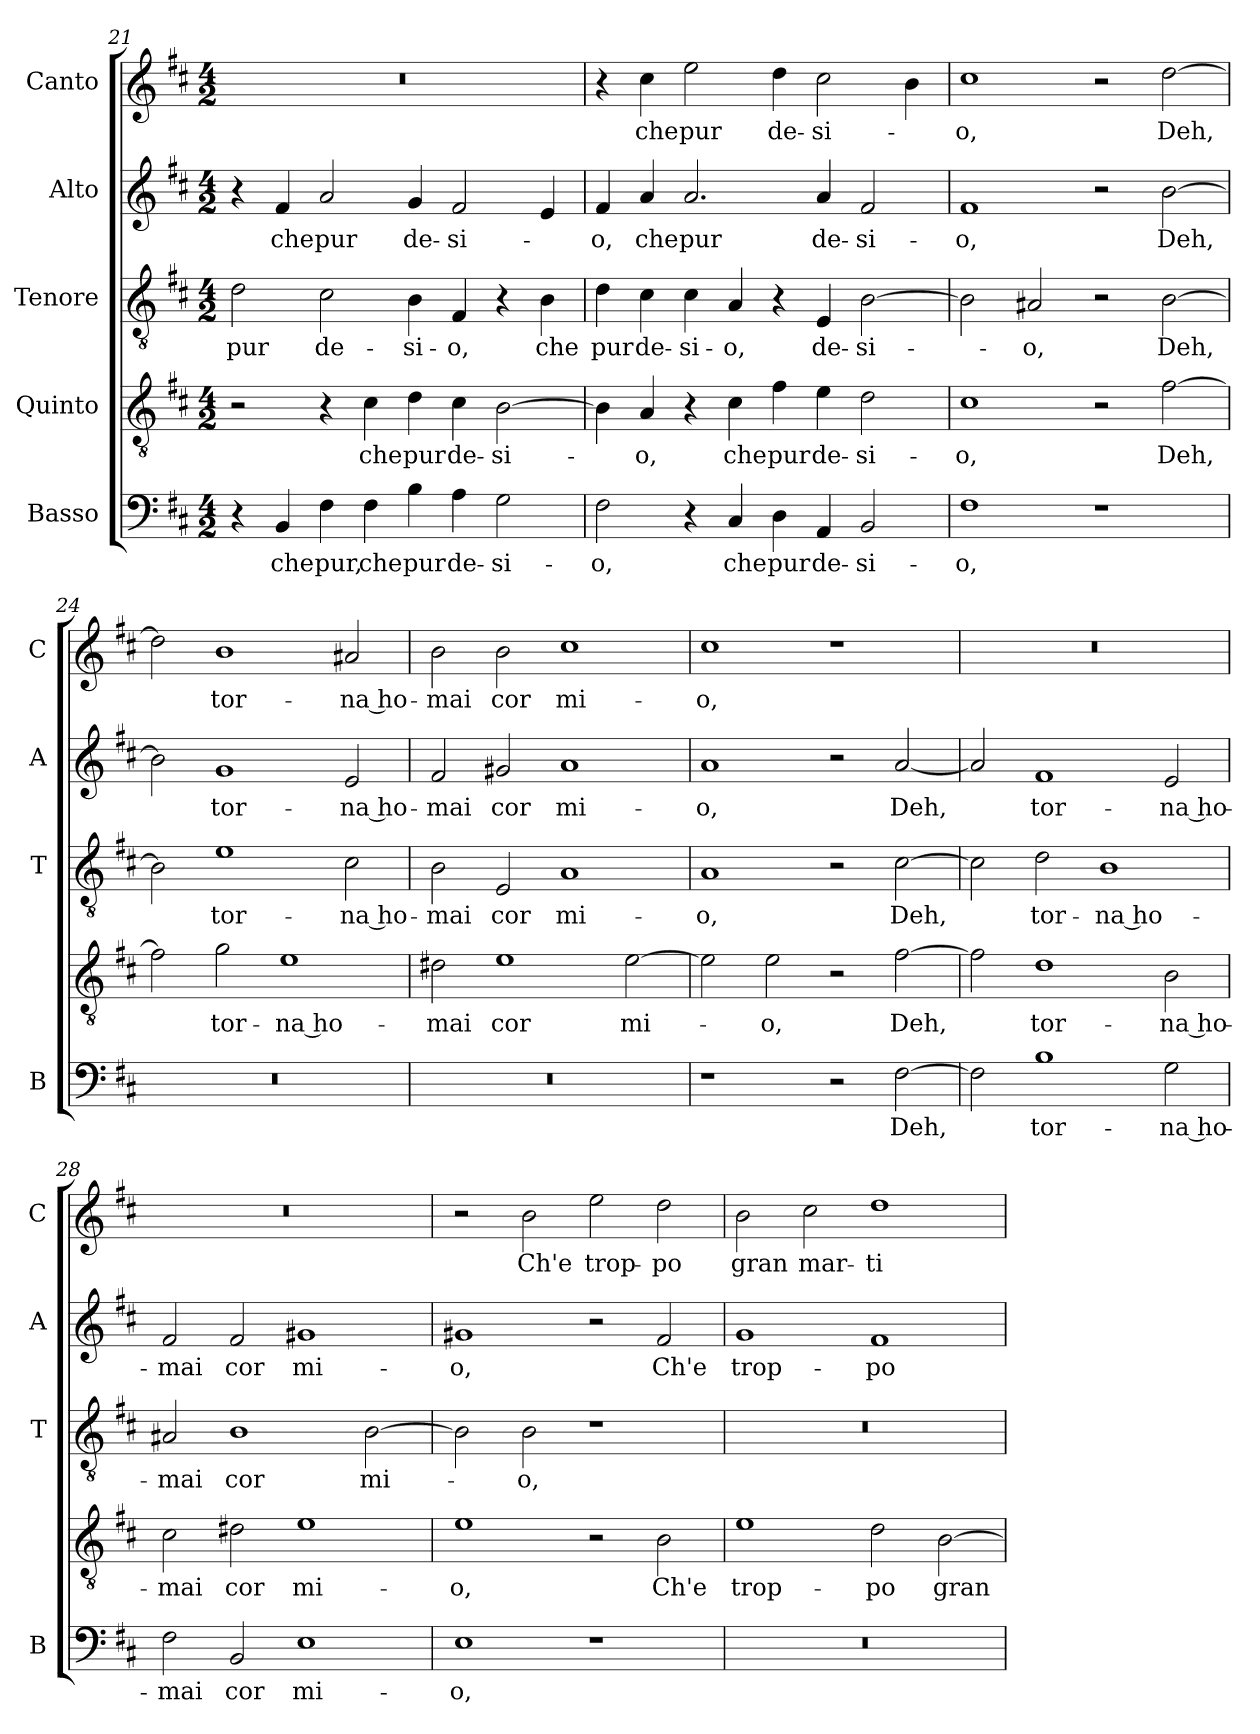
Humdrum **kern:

**kern	**text	**kern	**text	**kern	**text	**kern	**text	**kern	**text
*part5	*part5	*part4	*part4	*part3	*part3	*part2	*part2	*part1	*part1
*staff5	*staff5	*staff4	*staff4	*staff3	*staff3	*staff2	*staff2	*staff1	*staff1
*I"Basso	*	*I"Quinto	*	*I"Tenore	*	*I"Alto	*	*I"Canto	*
*I'B	*	*	*	*I'T	*	*I'A	*	*I'C	*
*clefF4	*	*clefGv2	*	*clefGv2	*	*clefG2	*	*clefG2	*
*k[f#c#]	*	*k[f#c#]	*	*k[f#c#]	*	*k[f#c#]	*	*k[f#c#]	*
*D:	*	*D:	*	*D:	*	*D:	*	*D:	*
*M4/2	*	*M4/2	*	*M4/2	*	*M4/2	*	*M4/2	*
=21	=21	=21	=21	=21	=21	=21	=21	=21	=21
!	!	!	!	!	!LO:LY:b	!	!	!	!
4r	.	2r	.	2d\	pur	4r	.	0r	.
!	!LO:LY:b	!	!	!	!	!	!LO:LY:b	!	!
4BB/	che	.	.	.	.	4f#/	che	.	.
!	!LO:LY:b	!	!	!	!LO:LY:b	!	!LO:LY:b	!	!
4F#\	pur,	4r	.	2c#\	de-	2a/	pur	.	.
!	!LO:LY:b	!	!LO:LY:b	!	!	!	!	!	!
4F#\	che	4c#\	che	.	.	.	.	.	.
!	!LO:LY:b	!	!LO:LY:b	!	!LO:LY:b	!	!LO:LY:b	!	!
4B\	pur	4d\	pur	4B\	-si-	4g/	de-	.	.
!	!LO:LY:b	!	!LO:LY:b	!	!LO:LY:b	!	!LO:LY:b	!	!
4A\	de-	4c#\	de-	4F#/	-o,	2f#/	-si-	.	.
!	!LO:LY:b	!	!LO:LY:b	!	!	!	!	!	!
2G\	-si-	[2B\	-si-	4r	.	.	.	.	.
!	!	!	!	!	!LO:LY:b	!	!	!	!
.	.	.	.	4B\	che	4e/	.	.	.
=22	=22	=22	=22	=22	=22	=22	=22	=22	=22
!	!LO:LY:b	!	!	!	!LO:LY:b	!	!LO:LY:b	!	!
2F#\	-o,	4B\]	.	4d\	pur	4f#/	-o,	4r	.
!	!	!	!LO:LY:b	!	!LO:LY:b	!	!LO:LY:b	!	!LO:LY:b
.	.	4A/	-o,	4c#\	de-	4a/	che	4cc#\	che
!	!	!	!	!	!LO:LY:b	!	!LO:LY:b	!	!LO:LY:b
4r	.	4r	.	4c#\	-si-	2.a/	pur	2ee\	pur
!	!LO:LY:b	!	!LO:LY:b	!	!LO:LY:b	!	!	!	!
4C#/	che	4c#\	che	4A/	-o,	.	.	.	.
!	!LO:LY:b	!	!LO:LY:b	!	!	!	!	!	!LO:LY:b
4D\	pur	4f#\	pur	4r	.	.	.	4dd\	de-
!	!LO:LY:b	!	!LO:LY:b	!	!LO:LY:b	!	!LO:LY:b	!	!LO:LY:b
4AA/	de-	4e\	de-	4E/	de-	4a/	de-	2cc#\	-si-
!	!LO:LY:b	!	!LO:LY:b	!	!LO:LY:b	!	!LO:LY:b	!	!
2BB/	-si-	2d\	-si-	[2B\	-si-	2f#/	-si-	.	.
.	.	.	.	.	.	.	.	4b\	.
=23	=23	=23	=23	=23	=23	=23	=23	=23	=23
!	!LO:LY:b	!	!LO:LY:b	!	!	!	!LO:LY:b	!	!LO:LY:b
1F#	-o,	1c#	-o,	2B\]	.	1f#	-o,	1cc#	-o,
!	!	!	!	!	!LO:LY:b	!	!	!	!
.	.	.	.	2A#X/	-o,	.	.	.	.
1r	.	2r	.	2r	.	2r	.	2r	.
!	!	!	!LO:LY:b	!	!LO:LY:b	!	!LO:LY:b	!	!LO:LY:b
.	.	[2f#\	Deh,	[2B\	Deh,	[2b\	Deh,	[2dd\	Deh,
!!LO:LB:g=z
=24	=24	=24	=24	=24	=24	=24	=24	=24	=24
0r	.	2f#\]	.	2B\]	.	2b\]	.	2dd\]	.
!	!	!	!LO:LY:b	!	!LO:LY:b	!	!LO:LY:b	!	!LO:LY:b
.	.	2g\	tor-	1e	tor-	1g	tor-	1b	tor-
!	!	!	!LO:LY:b	!	!	!	!	!	!
.	.	1e	-na ho-	.	.	.	.	.	.
!	!	!	!	!	!LO:LY:b	!	!LO:LY:b	!	!LO:LY:b
.	.	.	.	2c#\	-na ho-	2e/	-na ho-	2a#X/	-na ho-
=25	=25	=25	=25	=25	=25	=25	=25	=25	=25
!	!	!	!LO:LY:b	!	!LO:LY:b	!	!LO:LY:b	!	!LO:LY:b
0r	.	2d#X\	-mai	2B\	-mai	2f#/	-mai	2b\	-mai
!	!	!	!LO:LY:b	!	!LO:LY:b	!	!LO:LY:b	!	!LO:LY:b
.	.	1e	cor	2E/	cor	2g#X/	cor	2b\	cor
!	!	!	!	!	!LO:LY:b	!	!LO:LY:b	!	!LO:LY:b
.	.	.	.	1A	mi-	1a	mi-	1cc#	mi-
!	!	!	!LO:LY:b	!	!	!	!	!	!
.	.	[2e\	mi-	.	.	.	.	.	.
=26	=26	=26	=26	=26	=26	=26	=26	=26	=26
!	!	!	!	!	!LO:LY:b	!	!LO:LY:b	!	!LO:LY:b
1r	.	2e\]	.	1A	-o,	1a	-o,	1cc#	-o,
!	!	!	!LO:LY:b	!	!	!	!	!	!
.	.	2e\	-o,	.	.	.	.	.	.
2r	.	2r	.	2r	.	2r	.	1r	.
!	!LO:LY:b	!	!LO:LY:b	!	!LO:LY:b	!	!LO:LY:b	!	!
[2F#\	Deh,	[2f#\	Deh,	[2c#\	Deh,	[2a/	Deh,	.	.
=27	=27	=27	=27	=27	=27	=27	=27	=27	=27
2F#\]	.	2f#\]	.	2c#\]	.	2a/]	.	0r	.
!	!LO:LY:b	!	!LO:LY:b	!	!LO:LY:b	!	!LO:LY:b	!	!
1B	tor-	1d	tor-	2d\	tor-	1f#	tor-	.	.
!	!	!	!	!	!LO:LY:b	!	!	!	!
.	.	.	.	1B	-na ho-	.	.	.	.
!	!LO:LY:b	!	!LO:LY:b	!	!	!	!LO:LY:b	!	!
2G\	-na ho-	2B\	-na ho-	.	.	2e/	-na ho-	.	.
=28	=28	=28	=28	=28	=28	=28	=28	=28	=28
!	!LO:LY:b	!	!LO:LY:b	!	!LO:LY:b	!	!LO:LY:b	!	!
2F#\	-mai	2c#\	-mai	2A#X/	-mai	2f#/	-mai	0r	.
!	!LO:LY:b	!	!LO:LY:b	!	!LO:LY:b	!	!LO:LY:b	!	!
2BB/	cor	2d#X\	cor	1B	cor	2f#/	cor	.	.
!	!LO:LY:b	!	!LO:LY:b	!	!	!	!LO:LY:b	!	!
1E	mi-	1e	mi-	.	.	1g#X	mi-	.	.
!	!	!	!	!	!LO:LY:b	!	!	!	!
.	.	.	.	[2B\	mi-	.	.	.	.
!!LO:LB:g=z
=29	=29	=29	=29	=29	=29	=29	=29	=29	=29
!	!LO:LY:b	!	!LO:LY:b	!	!	!	!LO:LY:b	!	!
1E	-o,	1e	-o,	2B\]	.	1g#X	-o,	2r	.
!	!	!	!	!	!LO:LY:b	!	!	!	!LO:LY:b
.	.	.	.	2B\	-o,	.	.	2b\	Ch'e
!	!	!	!	!	!	!	!	!	!LO:LY:b
1r	.	2r	.	1r	.	2r	.	2ee\	trop-
!	!	!	!LO:LY:b	!	!	!	!LO:LY:b	!	!LO:LY:b
.	.	2B\	Ch'e	.	.	2f#/	Ch'e	2dd\	-po
=30	=30	=30	=30	=30	=30	=30	=30	=30	=30
!	!	!	!LO:LY:b	!	!	!	!LO:LY:b	!	!LO:LY:b
0r	.	1e	trop-	0r	.	1g	trop-	2b\	gran
!	!	!	!	!	!	!	!	!	!LO:LY:b
.	.	.	.	.	.	.	.	2cc#\	mar-
!	!	!	!LO:LY:b	!	!	!	!LO:LY:b	!	!LO:LY:b
.	.	2d\	-po	.	.	1f#	-po	1dd	-ti-
!	!	!	!LO:LY:b	!	!	!	!	!	!
.	.	[2B\	gran	.	.	.	.	.	.
=	=	=	=	=	=	=	=	=	=
*-	*-	*-	*-	*-	*-	*-	*-	*-	*-
